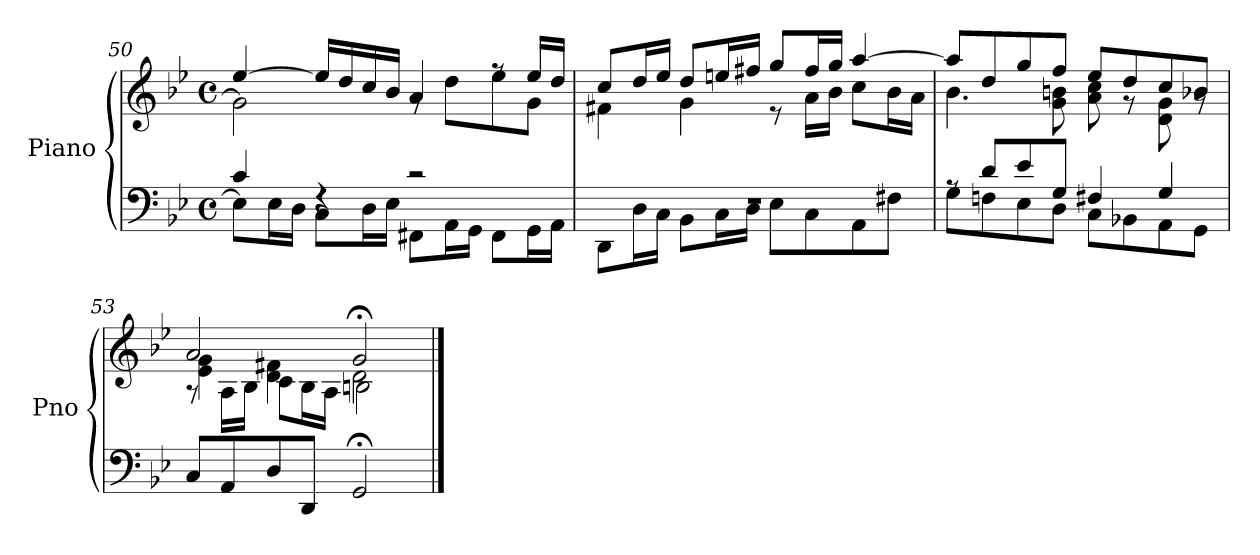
**kern	**kern
*part1	*part1
*staff2	*staff1
*I"Piano	*
*I'Pno	*
*clefF4	*clefG2
*k[b-e-]	*k[b-e-]
*M4/4	*M4/4
*met(c)	*met(c)
=50	=50
*^	*^
4c/	8E-\L]	[4ee-/	2g\]
.	16E-\L	.	.
.	16D\JJ	.	.
4rF	8C\L	16ee-/LL]	.
.	.	16dd/	.
.	16D\L	16cc/	.
.	16E-\JJ	16b-/JJ	.
2r	8FF#X\L	4a/	8rg
.	16AA\L	.	8dd\L
.	16GG\JJ	.	.
.	8FF#\L	8rff	8ee-\
.	16GG\L	16ee-/LL	8g\J
.	16AA\JJ	16dd/JJ	.
!!LO:LB:g=z	!!
=51	=51	=51	=51
1rF	8DD\L	8cc/L	4f#X\
.	16D\L	16dd/L	.
.	16C\JJ	16ee-/JJ	.
.	8BB-\L	8dd/L	4g\
.	16C\L	16een/L	.
.	16D\JJ	16ff#X/JJ	.
.	8E-\L	8gg/L	8r
.	8C\	16ff#/L	16a\LL
.	.	16gg/JJ	16b-\JJ
.	8AA\	[4aa/	8cc\L
.	8F#X\J	.	16b-\L
.	.	.	16a\JJ
=52	=52	=52	=52
8rA	8G\L	8aa/L]	4.b-\
8d/L	8Fn\	8dd/	.
8e-/	8E-\	8gg/	.
8G/J	8D\J	8ff/J	8g\ 8bn\
4F#X/	8C\L	8ee-/L	8a\ 8cc\
.	8BB-X\	8dd/	8rg
4G/	8AA\	8cc/	8d\ 8g\
.	8GG\J	8b-X/J	8rg
*v	*v	*	*
=53	=53	=53
*	*	*^
8C/L	2a/	4e-\ 4g\	8rA
8AA/	.	.	16A\LL
.	.	.	16B-\JJ
8D/	.	4d\ 4f#X\	8c\L
8DD/J	.	.	16B-\L
.	.	.	16A\JJ
2GG;</	2g;</	2d\	2Bn\
*	*v	*v	*v
==	==
*-	*-
